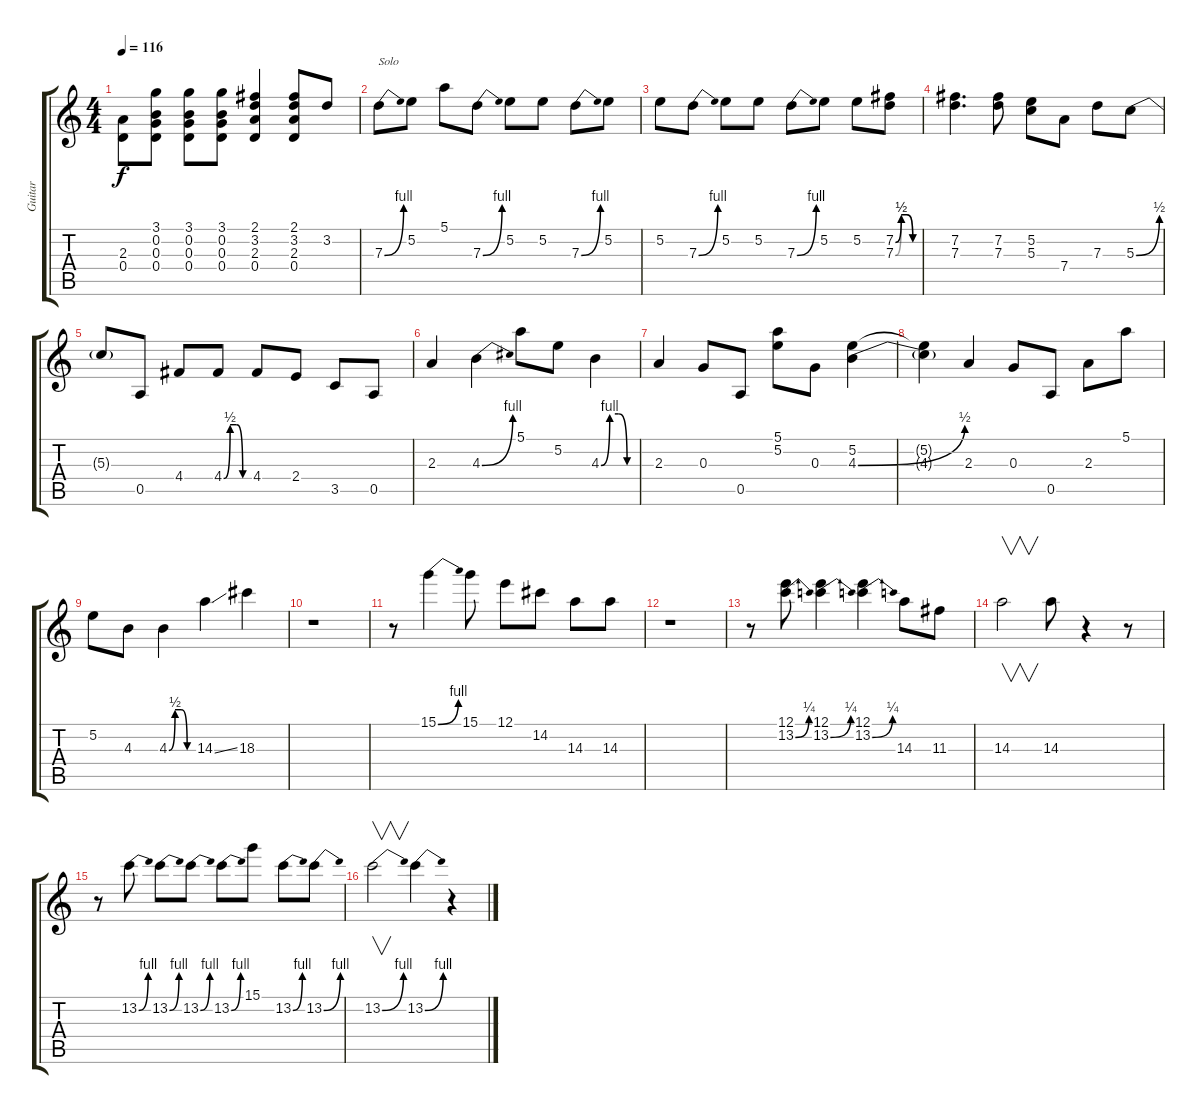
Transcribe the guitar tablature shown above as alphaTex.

\track ("Guitar" "Guitar") {instrument overdrivenguitar}
\staff {score tabs}
\tuning (E4 B3 G3 D3 A2 E2) {hide}
\ts (4 4)
\tempo 116
\clef g2
\ks c
(2.3 0.4).8{dy f} (3.1 0.2 0.3 0.4).8 (3.1 0.2 0.3 0.4).8 (3.1 0.2 0.3 0.4).8 (2.1 3.2 2.3 0.4).4 (2.1 3.2 2.3 0.4).8 3.2.8 |
7.3{be (bend 0 0 60 4)}.8{txt "Solo"} 5.2.8 5.1.8 7.3{be (bend 0 0 60 4)}.8 5.2.8 5.2.8 7.3{be (bend 0 0 60 4)}.8 5.2.8 |
5.2.8 7.3{be (bend 0 0 60 4)}.8 5.2.8 5.2.8 7.3{be (bend 0 0 60 4)}.8 5.2.8 5.2.8 (7.2{be (custom 0 0 15 2 30 2 45 0 60 0)} 7.3{be (custom 0 0 15 2 30 2 45 0 60 0)}).8 |
(7.2 7.3).4{d} (7.2 7.3).8 (5.2 5.3).8 7.4.8 7.3.8 5.3{be (bend 0 0 60 2)}.8 |
5.3{t}.8 0.5.8 4.4.8 4.4{be (custom 0 0 15 2 30 2 45 0 60 0)}.8 4.4.8 2.4.8 3.5.8 0.5.8 |
2.3.4 4.3{be (bend 0 0 60 4)}.4 5.1.8 5.2.8 4.3{be (custom 0 0 15 4 30 4 45 0 60 0)}.4 |
2.3.4 0.3.8 0.5.8 (5.1 5.2).8 0.3.8 (5.2 4.3{be (bend 0 0 60 2)}).4 |
(5.2{t} 4.3{t}).4 2.3.4 0.3.8 0.5.8 2.3.8 5.1.8 |
5.2.8 4.3.8 4.3{be (custom 0 0 15 2 30 2 45 0 60 0)}.4 14.3{ss}.4 18.3.4 |
r.1 |
r.8 15.1{be (bend 0 0 60 4)}.4 15.1.8 12.1.8 14.2.8 14.3.8 14.3.8 |
r.1 |
r.8 (12.1 13.2{be (bend 0 0 60 1)}).8 (12.1 13.2{be (bend 0 0 60 1)}).4 (12.1 13.2{be (bend 0 0 60 1)}).4 14.3.8 11.3.8 |
14.3.2{v} 14.3.8 r.4 r.8 |
r.8 13.2{be (bend 0 0 60 4)}.8 13.2{be (bend 0 0 60 4)}.8 13.2{be (bend 0 0 60 4)}.8 13.2{be (bend 0 0 60 4)}.8 15.1.8 13.2{be (bend 0 0 60 4)}.8 13.2{be (bend 0 0 60 4)}.8 |
13.2{be (bend 0 0 60 4)}.2{v} 13.2{be (bend 0 0 60 4)}.4 r.4
